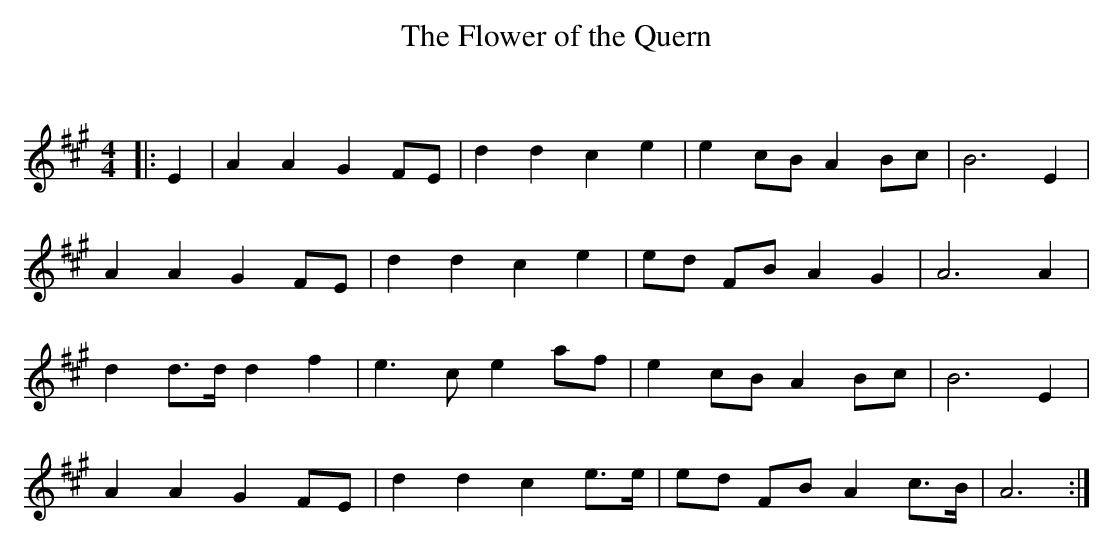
X:1
T: The Flower of the Quern
C:
Q: 128
K:A
M:4/4
L:1/16
|:E4|A4 A4 G4 F2E2|d4 d4 c4 e4|e4 c2B2 A4 B2c2|B12 E4|
A4 A4 G4 F2E2|d4 d4 c4 e4|e2d2 F2B2 A4 G4|A12 A4|
d4 d3d d4 f4|e6 c2 e4 a2f2|e4 c2B2 A4 B2c2|B12 E4|
A4 A4 G4 F2E2|d4 d4 c4 e3e|e2d2 F2B2 A4 c3B|A12:|
